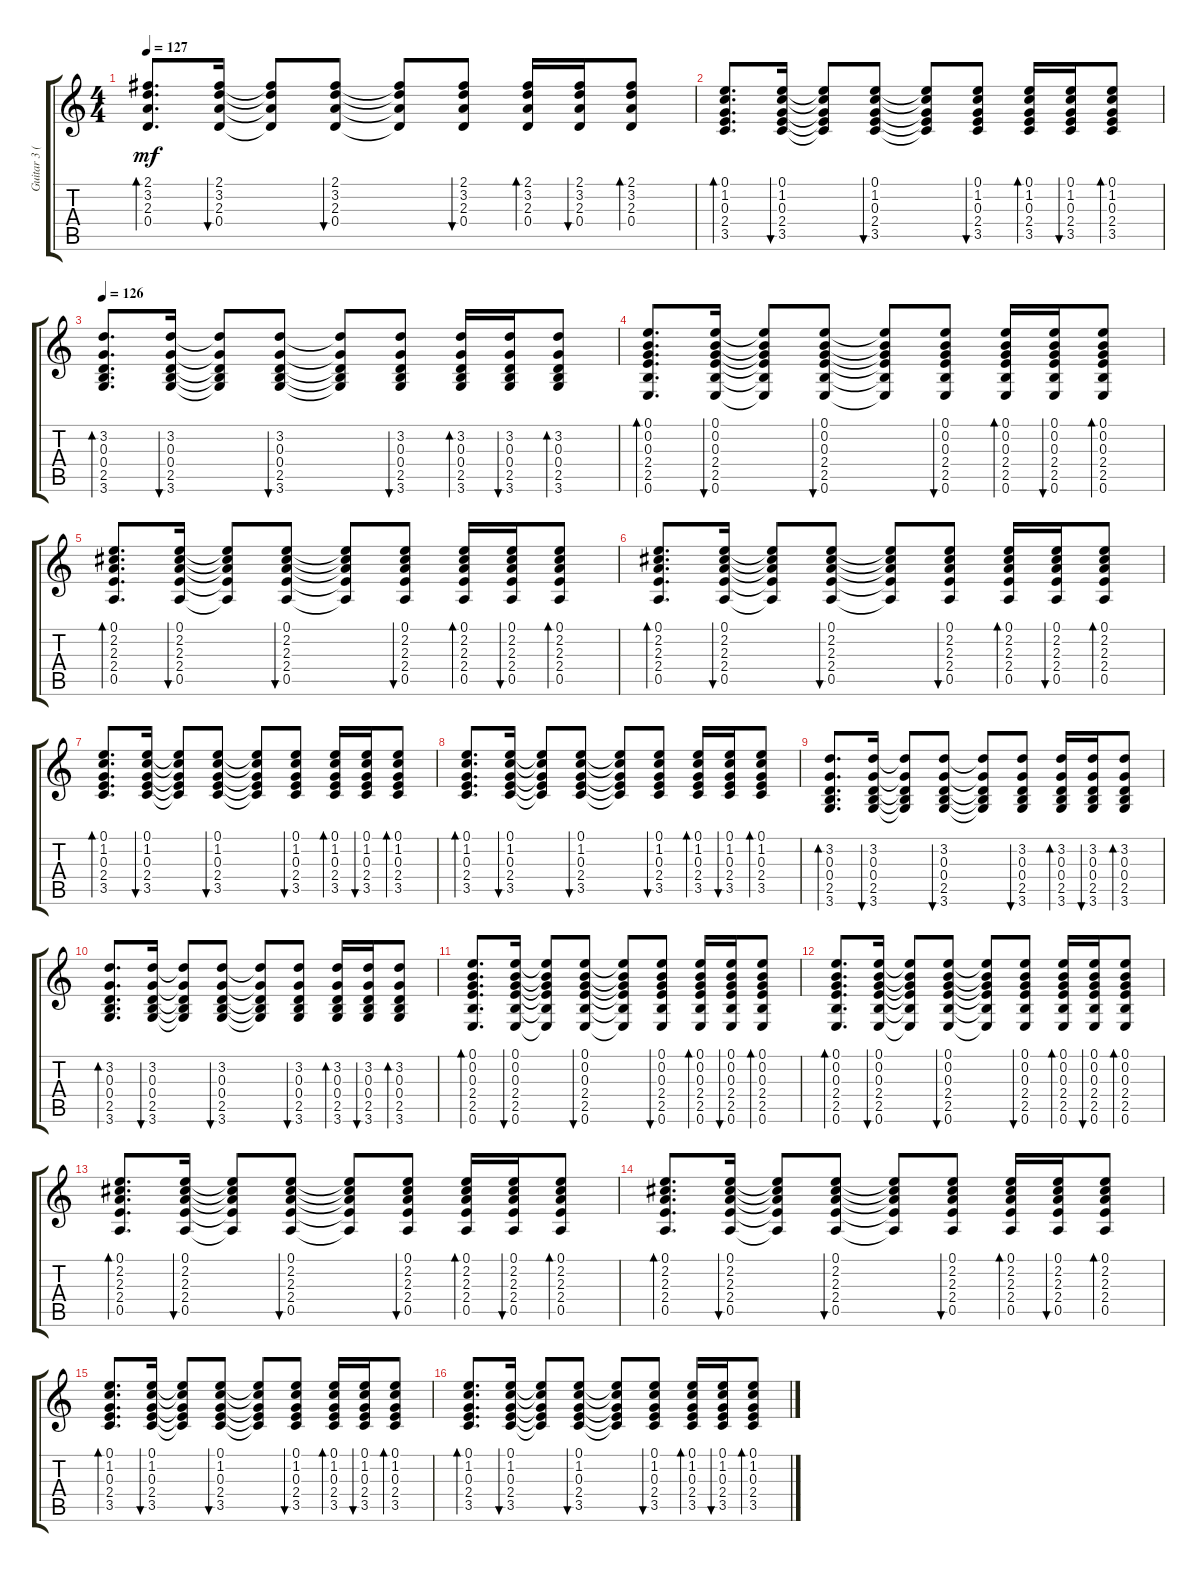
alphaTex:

\track ("Guitar 3 (Eddie Mottau)" "Guitar 3 (") {instrument acousticguitarsteel}
\staff {score tabs}
\tuning (E4 B3 G3 D3 A2 E2) {hide}
\ts (4 4)
\tempo 127
\clef g2
\ks c
(2.1 3.2 2.3 0.4).8{d bd 60 dy mf} (2.1 3.2 2.3 0.4).16{bu 60} (2.1{t} 3.2{t} 2.3{t} 0.4{t}).8 (2.1 3.2 2.3 0.4).8{bu 60} (2.1{t} 3.2{t} 2.3{t} 0.4{t}).8 (2.1 3.2 2.3 0.4).8{bu 60} (2.1 3.2 2.3 0.4).16{bd 60} (2.1 3.2 2.3 0.4).16{bu 60} (2.1 3.2 2.3 0.4).8{bd 60} |
(0.1 1.2 0.3 2.4 3.5).8{d bd 60} (0.1 1.2 0.3 2.4 3.5).16{bu 60} (0.1{t} 1.2{t} 0.3{t} 2.4{t} 3.5{t}).8 (0.1 1.2 0.3 2.4 3.5).8{bu 60} (0.1{t} 1.2{t} 0.3{t} 2.4{t} 3.5{t}).8 (0.1 1.2 0.3 2.4 3.5).8{bu 60} (0.1 1.2 0.3 2.4 3.5).16{bd 60} (0.1 1.2 0.3 2.4 3.5).16{bu 60} (0.1 1.2 0.3 2.4 3.5).8{bd 60} |
\tempo 126
(3.2 0.3 0.4 2.5 3.6).8{d bd 60} (3.2 0.3 0.4 2.5 3.6).16{bu 60} (3.2{t} 0.3{t} 0.4{t} 2.5{t} 3.6{t}).8 (3.2 0.3 0.4 2.5 3.6).8{bu 60} (3.2{t} 0.3{t} 0.4{t} 2.5{t} 3.6{t}).8 (3.2 0.3 0.4 2.5 3.6).8{bu 60} (3.2 0.3 0.4 2.5 3.6).16{bd 60} (3.2 0.3 0.4 2.5 3.6).16{bu 60} (3.2 0.3 0.4 2.5 3.6).8{bd 60} |
(0.1 0.2 0.3 2.4 2.5 0.6).8{d bd 60} (0.1 0.2 0.3 2.4 2.5 0.6).16{bu 60} (0.1{t} 0.2{t} 0.3{t} 2.4{t} 2.5{t} 0.6{t}).8 (0.1 0.2 0.3 2.4 2.5 0.6).8{bu 60} (0.1{t} 0.2{t} 0.3{t} 2.4{t} 2.5{t} 0.6{t}).8 (0.1 0.2 0.3 2.4 2.5 0.6).8{bu 60} (0.1 0.2 0.3 2.4 2.5 0.6).16{bd 60} (0.1 0.2 0.3 2.4 2.5 0.6).16{bu 60} (0.1 0.2 0.3 2.4 2.5 0.6).8{bd 60} |
(0.1 2.2 2.3 2.4 0.5).8{d bd 60} (0.1 2.2 2.3 2.4 0.5).16{bu 60} (0.1{t} 2.2{t} 2.3{t} 2.4{t} 0.5{t}).8 (0.1 2.2 2.3 2.4 0.5).8{bu 60} (0.1{t} 2.2{t} 2.3{t} 2.4{t} 0.5{t}).8 (0.1 2.2 2.3 2.4 0.5).8{bu 60} (0.1 2.2 2.3 2.4 0.5).16{bd 60} (0.1 2.2 2.3 2.4 0.5).16{bu 60} (0.1 2.2 2.3 2.4 0.5).8{bd 60} |
(0.1 2.2 2.3 2.4 0.5).8{d bd 60} (0.1 2.2 2.3 2.4 0.5).16{bu 60} (0.1{t} 2.2{t} 2.3{t} 2.4{t} 0.5{t}).8 (0.1 2.2 2.3 2.4 0.5).8{bu 60} (0.1{t} 2.2{t} 2.3{t} 2.4{t} 0.5{t}).8 (0.1 2.2 2.3 2.4 0.5).8{bu 60} (0.1 2.2 2.3 2.4 0.5).16{bd 60} (0.1 2.2 2.3 2.4 0.5).16{bu 60} (0.1 2.2 2.3 2.4 0.5).8{bd 60} |
(0.1 1.2 0.3 2.4 3.5).8{d bd 60} (0.1 1.2 0.3 2.4 3.5).16{bu 60} (0.1{t} 1.2{t} 0.3{t} 2.4{t} 3.5{t}).8 (0.1 1.2 0.3 2.4 3.5).8{bu 60} (0.1{t} 1.2{t} 0.3{t} 2.4{t} 3.5{t}).8 (0.1 1.2 0.3 2.4 3.5).8{bu 60} (0.1 1.2 0.3 2.4 3.5).16{bd 60} (0.1 1.2 0.3 2.4 3.5).16{bu 60} (0.1 1.2 0.3 2.4 3.5).8{bd 60} |
(0.1 1.2 0.3 2.4 3.5).8{d bd 60} (0.1 1.2 0.3 2.4 3.5).16{bu 60} (0.1{t} 1.2{t} 0.3{t} 2.4{t} 3.5{t}).8 (0.1 1.2 0.3 2.4 3.5).8{bu 60} (0.1{t} 1.2{t} 0.3{t} 2.4{t} 3.5{t}).8 (0.1 1.2 0.3 2.4 3.5).8{bu 60} (0.1 1.2 0.3 2.4 3.5).16{bd 60} (0.1 1.2 0.3 2.4 3.5).16{bu 60} (0.1 1.2 0.3 2.4 3.5).8{bd 60} |
(3.2 0.3 0.4 2.5 3.6).8{d bd 60} (3.2 0.3 0.4 2.5 3.6).16{bu 60} (3.2{t} 0.3{t} 0.4{t} 2.5{t} 3.6{t}).8 (3.2 0.3 0.4 2.5 3.6).8{bu 60} (3.2{t} 0.3{t} 0.4{t} 2.5{t} 3.6{t}).8 (3.2 0.3 0.4 2.5 3.6).8{bu 60} (3.2 0.3 0.4 2.5 3.6).16{bd 60} (3.2 0.3 0.4 2.5 3.6).16{bu 60} (3.2 0.3 0.4 2.5 3.6).8{bd 60} |
(3.2 0.3 0.4 2.5 3.6).8{d bd 60} (3.2 0.3 0.4 2.5 3.6).16{bu 60} (3.2{t} 0.3{t} 0.4{t} 2.5{t} 3.6{t}).8 (3.2 0.3 0.4 2.5 3.6).8{bu 60} (3.2{t} 0.3{t} 0.4{t} 2.5{t} 3.6{t}).8 (3.2 0.3 0.4 2.5 3.6).8{bu 60} (3.2 0.3 0.4 2.5 3.6).16{bd 60} (3.2 0.3 0.4 2.5 3.6).16{bu 60} (3.2 0.3 0.4 2.5 3.6).8{bd 60} |
(0.1 0.2 0.3 2.4 2.5 0.6).8{d bd 60} (0.1 0.2 0.3 2.4 2.5 0.6).16{bu 60} (0.1{t} 0.2{t} 0.3{t} 2.4{t} 2.5{t} 0.6{t}).8 (0.1 0.2 0.3 2.4 2.5 0.6).8{bu 60} (0.1{t} 0.2{t} 0.3{t} 2.4{t} 2.5{t} 0.6{t}).8 (0.1 0.2 0.3 2.4 2.5 0.6).8{bu 60} (0.1 0.2 0.3 2.4 2.5 0.6).16{bd 60} (0.1 0.2 0.3 2.4 2.5 0.6).16{bu 60} (0.1 0.2 0.3 2.4 2.5 0.6).8{bd 60} |
(0.1 0.2 0.3 2.4 2.5 0.6).8{d bd 60} (0.1 0.2 0.3 2.4 2.5 0.6).16{bu 60} (0.1{t} 0.2{t} 0.3{t} 2.4{t} 2.5{t} 0.6{t}).8 (0.1 0.2 0.3 2.4 2.5 0.6).8{bu 60} (0.1{t} 0.2{t} 0.3{t} 2.4{t} 2.5{t} 0.6{t}).8 (0.1 0.2 0.3 2.4 2.5 0.6).8{bu 60} (0.1 0.2 0.3 2.4 2.5 0.6).16{bd 60} (0.1 0.2 0.3 2.4 2.5 0.6).16{bu 60} (0.1 0.2 0.3 2.4 2.5 0.6).8{bd 60} |
(0.1 2.2 2.3 2.4 0.5).8{d bd 60} (0.1 2.2 2.3 2.4 0.5).16{bu 60} (0.1{t} 2.2{t} 2.3{t} 2.4{t} 0.5{t}).8 (0.1 2.2 2.3 2.4 0.5).8{bu 60} (0.1{t} 2.2{t} 2.3{t} 2.4{t} 0.5{t}).8 (0.1 2.2 2.3 2.4 0.5).8{bu 60} (0.1 2.2 2.3 2.4 0.5).16{bd 60} (0.1 2.2 2.3 2.4 0.5).16{bu 60} (0.1 2.2 2.3 2.4 0.5).8{bd 60} |
(0.1 2.2 2.3 2.4 0.5).8{d bd 60} (0.1 2.2 2.3 2.4 0.5).16{bu 60} (0.1{t} 2.2{t} 2.3{t} 2.4{t} 0.5{t}).8 (0.1 2.2 2.3 2.4 0.5).8{bu 60} (0.1{t} 2.2{t} 2.3{t} 2.4{t} 0.5{t}).8 (0.1 2.2 2.3 2.4 0.5).8{bu 60} (0.1 2.2 2.3 2.4 0.5).16{bd 60} (0.1 2.2 2.3 2.4 0.5).16{bu 60} (0.1 2.2 2.3 2.4 0.5).8{bd 60} |
(0.1 1.2 0.3 2.4 3.5).8{d bd 60} (0.1 1.2 0.3 2.4 3.5).16{bu 60} (0.1{t} 1.2{t} 0.3{t} 2.4{t} 3.5{t}).8 (0.1 1.2 0.3 2.4 3.5).8{bu 60} (0.1{t} 1.2{t} 0.3{t} 2.4{t} 3.5{t}).8 (0.1 1.2 0.3 2.4 3.5).8{bu 60} (0.1 1.2 0.3 2.4 3.5).16{bd 60} (0.1 1.2 0.3 2.4 3.5).16{bu 60} (0.1 1.2 0.3 2.4 3.5).8{bd 60} |
(0.1 1.2 0.3 2.4 3.5).8{d bd 60} (0.1 1.2 0.3 2.4 3.5).16{bu 60} (0.1{t} 1.2{t} 0.3{t} 2.4{t} 3.5{t}).8 (0.1 1.2 0.3 2.4 3.5).8{bu 60} (0.1{t} 1.2{t} 0.3{t} 2.4{t} 3.5{t}).8 (0.1 1.2 0.3 2.4 3.5).8{bu 60} (0.1 1.2 0.3 2.4 3.5).16{bd 60} (0.1 1.2 0.3 2.4 3.5).16{bu 60} (0.1 1.2 0.3 2.4 3.5).8{bd 60}
